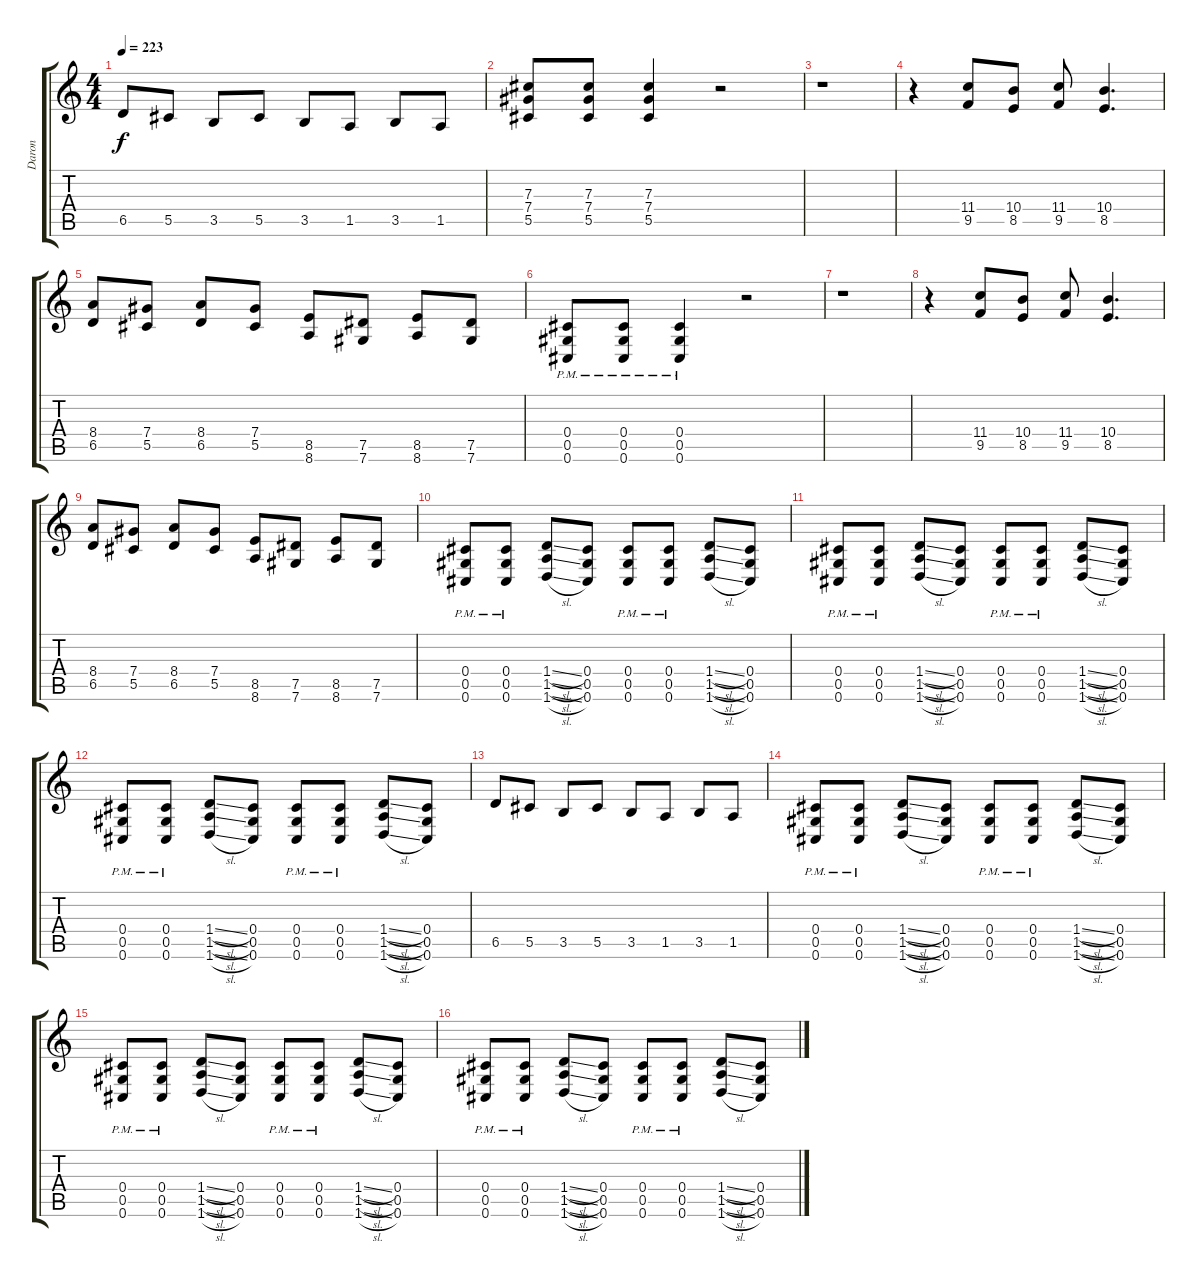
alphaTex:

\track ("Daron" "Daron") {instrument overdrivenguitar}
\staff {score tabs}
\tuning (Eb4 Bb3 Gb3 Db3 Ab2 Db2) {hide}
\ts (4 4)
\tempo 223
\clef g2
\ks c
6.5.8{dy f} 5.5.8 3.5.8 5.5.8 3.5.8 1.5.8 3.5.8 1.5.8 |
(7.3 7.4 5.5).8 (7.3 7.4 5.5).8 (7.3 7.4 5.5).4 r.2 |
r.1 |
r.4 (11.4 9.5).8 (10.4 8.5).8 (11.4 9.5).8 (10.4 8.5).4{d} |
(8.4 6.5).8 (7.4 5.5).8 (8.4 6.5).8 (7.4 5.5).8 (8.5 8.6).8 (7.5 7.6).8 (8.5 8.6).8 (7.5 7.6).8 |
(0.4{pm} 0.5{pm} 0.6{pm}).8 (0.4{pm} 0.5{pm} 0.6{pm}).8 (0.4{pm} 0.5{pm} 0.6{pm}).4 r.2 |
r.1 |
r.4 (11.4 9.5).8 (10.4 8.5).8 (11.4 9.5).8 (10.4 8.5).4{d} |
(8.4 6.5).8 (7.4 5.5).8 (8.4 6.5).8 (7.4 5.5).8 (8.5 8.6).8 (7.5 7.6).8 (8.5 8.6).8 (7.5 7.6).8 |
(0.4{pm} 0.5{pm} 0.6{pm}).8 (0.4{pm} 0.5{pm} 0.6{pm}).8 (1.4{sl} 1.5{sl} 1.6{sl}).8 (0.4 0.5 0.6).8 (0.4{pm} 0.5{pm} 0.6{pm}).8 (0.4{pm} 0.5{pm} 0.6{pm}).8 (1.4{sl} 1.5{sl} 1.6{sl}).8 (0.4 0.5 0.6).8 |
(0.4{pm} 0.5{pm} 0.6{pm}).8 (0.4{pm} 0.5{pm} 0.6{pm}).8 (1.4{sl} 1.5{sl} 1.6{sl}).8 (0.4 0.5 0.6).8 (0.4{pm} 0.5{pm} 0.6{pm}).8 (0.4{pm} 0.5{pm} 0.6{pm}).8 (1.4{sl} 1.5{sl} 1.6{sl}).8 (0.4 0.5 0.6).8 |
(0.4{pm} 0.5{pm} 0.6{pm}).8 (0.4{pm} 0.5{pm} 0.6{pm}).8 (1.4{sl} 1.5{sl} 1.6{sl}).8 (0.4 0.5 0.6).8 (0.4{pm} 0.5{pm} 0.6{pm}).8 (0.4{pm} 0.5{pm} 0.6{pm}).8 (1.4{sl} 1.5{sl} 1.6{sl}).8 (0.4 0.5 0.6).8 |
6.5.8 5.5.8 3.5.8 5.5.8 3.5.8 1.5.8 3.5.8 1.5.8 |
(0.4{pm} 0.5{pm} 0.6{pm}).8 (0.4{pm} 0.5{pm} 0.6{pm}).8 (1.4{sl} 1.5{sl} 1.6{sl}).8 (0.4 0.5 0.6).8 (0.4{pm} 0.5{pm} 0.6{pm}).8 (0.4{pm} 0.5{pm} 0.6{pm}).8 (1.4{sl} 1.5{sl} 1.6{sl}).8 (0.4 0.5 0.6).8 |
(0.4{pm} 0.5{pm} 0.6{pm}).8 (0.4{pm} 0.5{pm} 0.6{pm}).8 (1.4{sl} 1.5{sl} 1.6{sl}).8 (0.4 0.5 0.6).8 (0.4{pm} 0.5{pm} 0.6{pm}).8 (0.4{pm} 0.5{pm} 0.6{pm}).8 (1.4{sl} 1.5{sl} 1.6{sl}).8 (0.4 0.5 0.6).8 |
(0.4{pm} 0.5{pm} 0.6{pm}).8 (0.4{pm} 0.5{pm} 0.6{pm}).8 (1.4{sl} 1.5{sl} 1.6{sl}).8 (0.4 0.5 0.6).8 (0.4{pm} 0.5{pm} 0.6{pm}).8 (0.4{pm} 0.5{pm} 0.6{pm}).8 (1.4{sl} 1.5{sl} 1.6{sl}).8 (0.4 0.5 0.6).8
